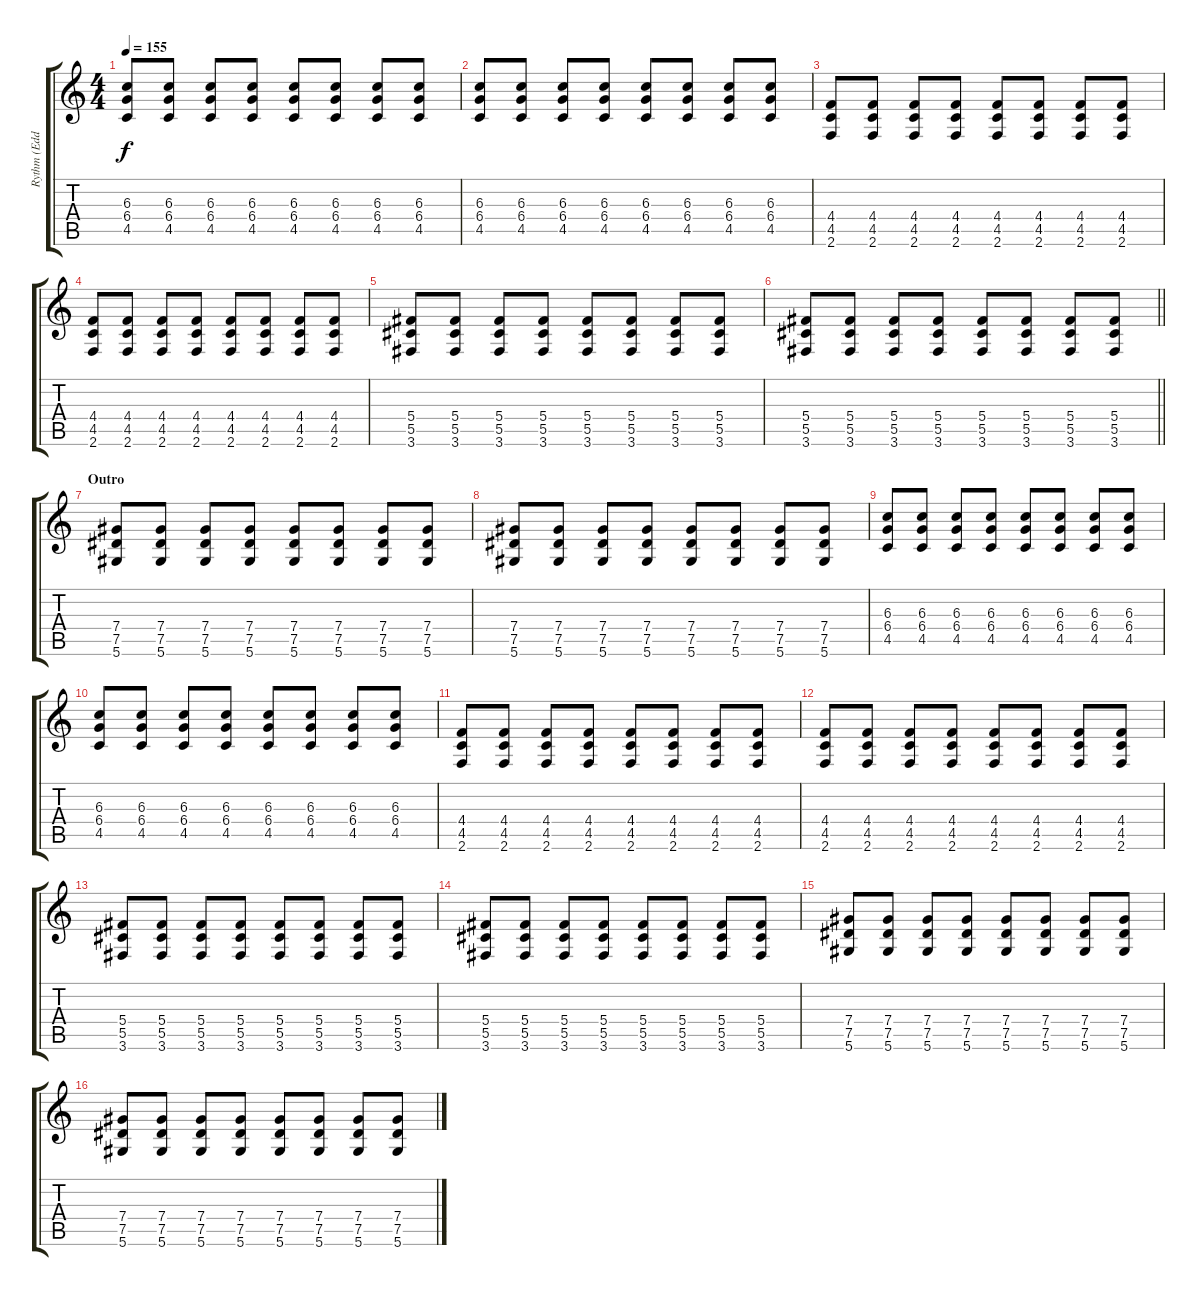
\track ("Rythm (Eddie)" "Rythm (Edd") {instrument overdrivenguitar}
\staff {score tabs}
\tuning (Eb4 Bb3 Gb3 Db3 Ab2 Eb2) {hide}
\ts (4 4)
\tempo 155
\clef g2
\ks c
(6.3 6.4 4.5).8{dy f} (6.3 6.4 4.5).8 (6.3 6.4 4.5).8 (6.3 6.4 4.5).8 (6.3 6.4 4.5).8 (6.3 6.4 4.5).8 (6.3 6.4 4.5).8 (6.3 6.4 4.5).8 |
(6.3 6.4 4.5).8 (6.3 6.4 4.5).8 (6.3 6.4 4.5).8 (6.3 6.4 4.5).8 (6.3 6.4 4.5).8 (6.3 6.4 4.5).8 (6.3 6.4 4.5).8 (6.3 6.4 4.5).8 |
(4.4 4.5 2.6).8 (4.4 4.5 2.6).8 (4.4 4.5 2.6).8 (4.4 4.5 2.6).8 (4.4 4.5 2.6).8 (4.4 4.5 2.6).8 (4.4 4.5 2.6).8 (4.4 4.5 2.6).8 |
(4.4 4.5 2.6).8 (4.4 4.5 2.6).8 (4.4 4.5 2.6).8 (4.4 4.5 2.6).8 (4.4 4.5 2.6).8 (4.4 4.5 2.6).8 (4.4 4.5 2.6).8 (4.4 4.5 2.6).8 |
(5.4 5.5 3.6).8 (5.4 5.5 3.6).8 (5.4 5.5 3.6).8 (5.4 5.5 3.6).8 (5.4 5.5 3.6).8 (5.4 5.5 3.6).8 (5.4 5.5 3.6).8 (5.4 5.5 3.6).8 |
\barLineRight lightlight
(5.4 5.5 3.6).8 (5.4 5.5 3.6).8 (5.4 5.5 3.6).8 (5.4 5.5 3.6).8 (5.4 5.5 3.6).8 (5.4 5.5 3.6).8 (5.4 5.5 3.6).8 (5.4 5.5 3.6).8 |
\section ("" "Outro")
(7.4 7.5 5.6).8 (7.4 7.5 5.6).8 (7.4 7.5 5.6).8 (7.4 7.5 5.6).8 (7.4 7.5 5.6).8 (7.4 7.5 5.6).8 (7.4 7.5 5.6).8 (7.4 7.5 5.6).8 |
(7.4 7.5 5.6).8 (7.4 7.5 5.6).8 (7.4 7.5 5.6).8 (7.4 7.5 5.6).8 (7.4 7.5 5.6).8 (7.4 7.5 5.6).8 (7.4 7.5 5.6).8 (7.4 7.5 5.6).8 |
(6.3 6.4 4.5).8 (6.3 6.4 4.5).8 (6.3 6.4 4.5).8 (6.3 6.4 4.5).8 (6.3 6.4 4.5).8 (6.3 6.4 4.5).8 (6.3 6.4 4.5).8 (6.3 6.4 4.5).8 |
(6.3 6.4 4.5).8 (6.3 6.4 4.5).8 (6.3 6.4 4.5).8 (6.3 6.4 4.5).8 (6.3 6.4 4.5).8 (6.3 6.4 4.5).8 (6.3 6.4 4.5).8 (6.3 6.4 4.5).8 |
(4.4 4.5 2.6).8 (4.4 4.5 2.6).8 (4.4 4.5 2.6).8 (4.4 4.5 2.6).8 (4.4 4.5 2.6).8 (4.4 4.5 2.6).8 (4.4 4.5 2.6).8 (4.4 4.5 2.6).8 |
(4.4 4.5 2.6).8 (4.4 4.5 2.6).8 (4.4 4.5 2.6).8 (4.4 4.5 2.6).8 (4.4 4.5 2.6).8 (4.4 4.5 2.6).8 (4.4 4.5 2.6).8 (4.4 4.5 2.6).8 |
(5.4 5.5 3.6).8 (5.4 5.5 3.6).8 (5.4 5.5 3.6).8 (5.4 5.5 3.6).8 (5.4 5.5 3.6).8 (5.4 5.5 3.6).8 (5.4 5.5 3.6).8 (5.4 5.5 3.6).8 |
(5.4 5.5 3.6).8 (5.4 5.5 3.6).8 (5.4 5.5 3.6).8 (5.4 5.5 3.6).8 (5.4 5.5 3.6).8 (5.4 5.5 3.6).8 (5.4 5.5 3.6).8 (5.4 5.5 3.6).8 |
(7.4 7.5 5.6).8 (7.4 7.5 5.6).8 (7.4 7.5 5.6).8 (7.4 7.5 5.6).8 (7.4 7.5 5.6).8 (7.4 7.5 5.6).8 (7.4 7.5 5.6).8 (7.4 7.5 5.6).8 |
(7.4 7.5 5.6).8 (7.4 7.5 5.6).8 (7.4 7.5 5.6).8 (7.4 7.5 5.6).8 (7.4 7.5 5.6).8 (7.4 7.5 5.6).8 (7.4 7.5 5.6).8 (7.4 7.5 5.6).8
